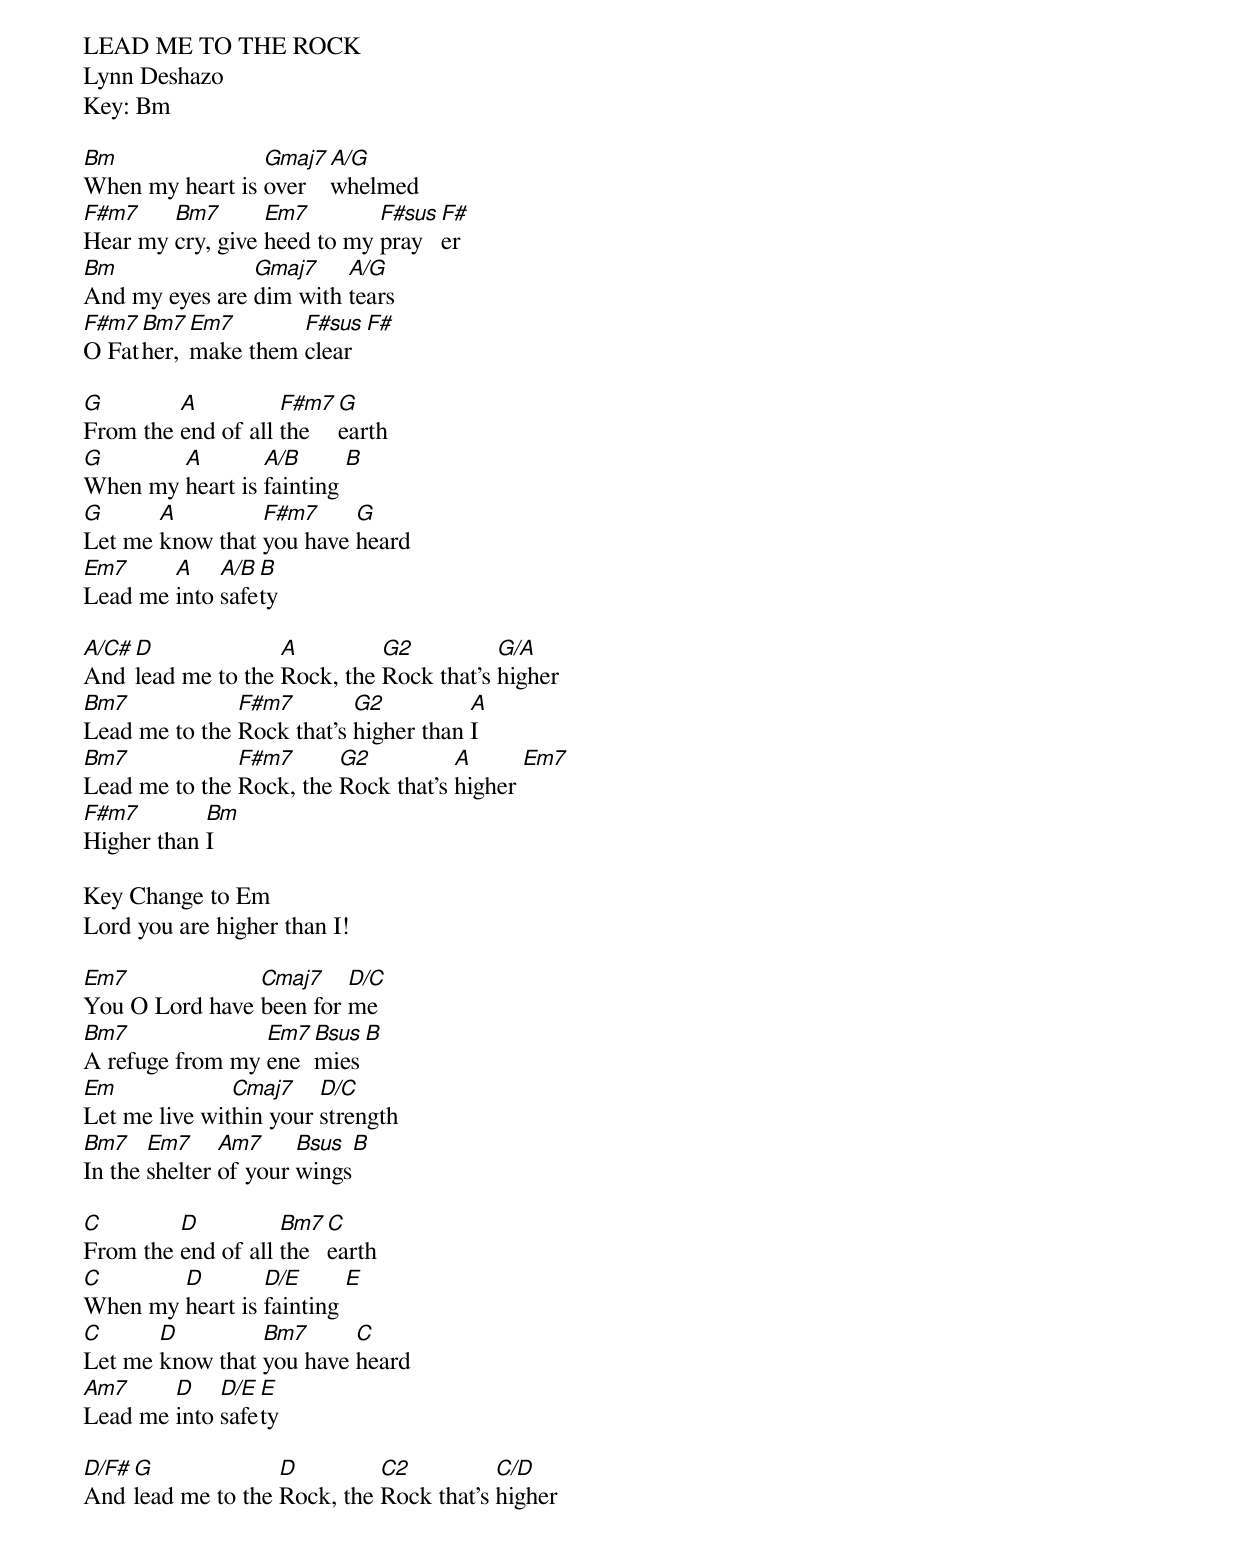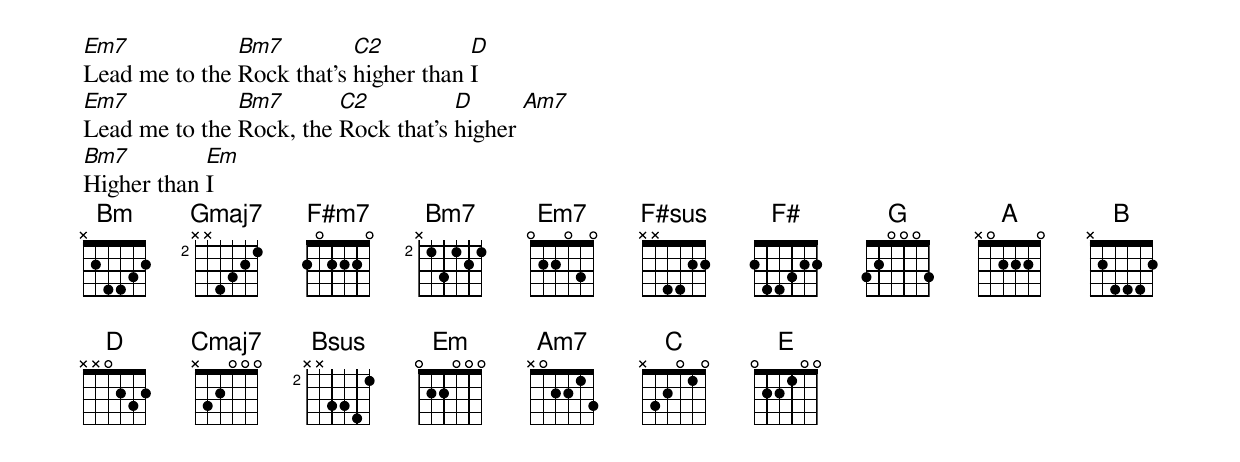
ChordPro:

LEAD ME TO THE ROCK
Lynn Deshazo
Key: Bm

[Bm]When my heart is [Gmaj7]over[A/G]whelmed
[F#m7]Hear my [Bm7]cry, give [Em7]heed to my [F#sus]pray[F#]er
[Bm]And my eyes are [Gmaj7]dim with [A/G]tears
[F#m7]O Fat[Bm7]her, [Em7]make them [F#sus]clear [F#]

[G]From the [A]end of all [F#m7]the [G]earth
[G]When my [A]heart is [A/B]fainting [B]
[G]Let me [A]know that [F#m7]you have [G]heard
[Em7]Lead me [A]into [A/B]safe[B]ty

[A/C#]And [D]lead me to the [A]Rock, the [G2]Rock that's [G/A]higher
[Bm7]Lead me to the [F#m7]Rock that's [G2]higher than [A]I
[Bm7]Lead me to the [F#m7]Rock, the [G2]Rock that's [A]higher [Em7]
[F#m7]Higher than [Bm]I

Key Change to Em
Lord you are higher than I!

[Em7]You O Lord have [Cmaj7]been for [D/C]me
[Bm7]A refuge from my [Em7]ene[Bsus]mies[B]
[Em]Let me live wit[Cmaj7]hin your [D/C]strength
[Bm7]In the [Em7]shelter [Am7]of your [Bsus]wings[B]

[C]From the [D]end of all [Bm7]the [C]earth
[C]When my [D]heart is [D/E]fainting [E]
[C]Let me [D]know that [Bm7]you have [C]heard
[Am7]Lead me [D]into [D/E]safe[E]ty

[D/F#]And [G]lead me to the [D]Rock, the [C2]Rock that's [C/D]higher
[Em7]Lead me to the [Bm7]Rock that's [C2]higher than [D]I
[Em7]Lead me to the [Bm7]Rock, the [C2]Rock that's [D]higher [Am7]
[Bm7]Higher than [Em]I
